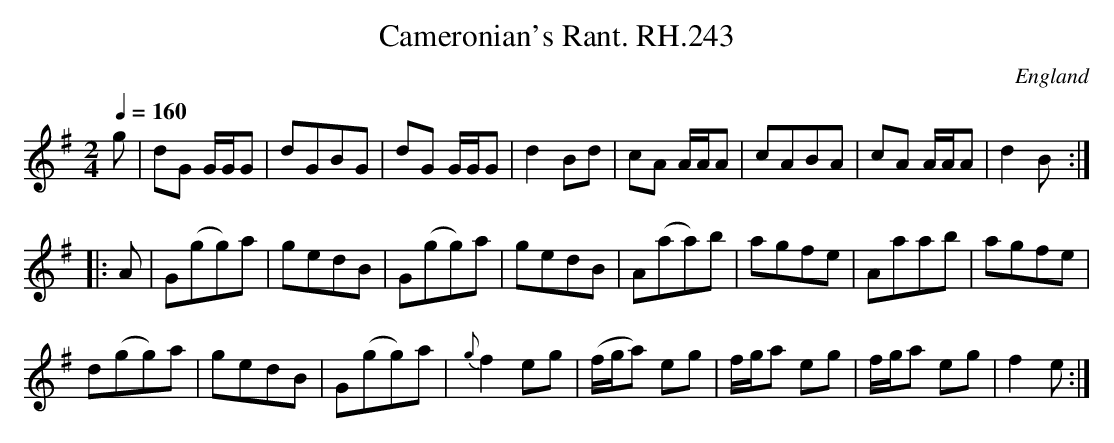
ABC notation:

X:1
T:Cameronian's Rant. RH.243
L:1/8
M:2/4
O:England
Q:1/4=160
K:G
g|dG G/G/G|dGBG|dG G/G/G|d2Bd|\
cA A/A/A|cABA|cA A/A/A|d2B:|!
|:A|G(gg)a|gedB|G(gg)a|gedB|\
A(aa)b|agfe|Aaab|agfe|!
d(gg)a|gedB|G(gg)a|{g}f2eg|\
(f/g/a) eg|f/g/a eg|f/g/a eg|f2e:|
